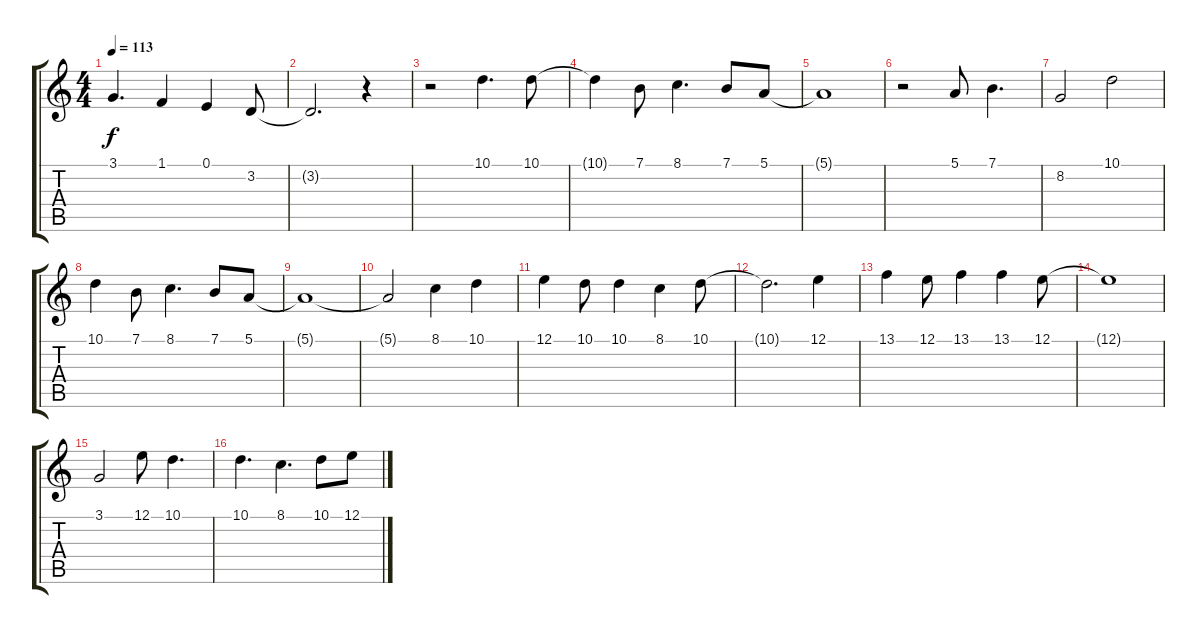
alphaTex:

\track "" {instrument cello}
\staff {score tabs}
\tuning (E4 B3 G3 D3 A2 E2) {hide}
\ts (4 4)
\tempo 113
\clef g2
\ks c
3.1.4{d dy f} 1.1.4 0.1.4 3.2.8 |
3.2{t}.2{d} r.4 |
r.2 10.1.4{d} 10.1.8 |
10.1{t}.4 7.1.8 8.1.4{d} 7.1.8 5.1.8 |
5.1{t}.1 |
r.2 5.1.8 7.1.4{d} |
8.2.2 10.1.2 |
10.1.4 7.1.8 8.1.4{d} 7.1.8 5.1.8 |
5.1{t}.1 |
5.1{t}.2 8.1.4 10.1.4 |
12.1.4 10.1.8 10.1.4 8.1.4 10.1.8 |
10.1{t}.2{d} 12.1.4 |
13.1.4 12.1.8 13.1.4 13.1.4 12.1.8 |
12.1{t}.1 |
3.1.2 12.1.8 10.1.4{d} |
10.1.4{d} 8.1.4{d} 10.1.8 12.1.8
